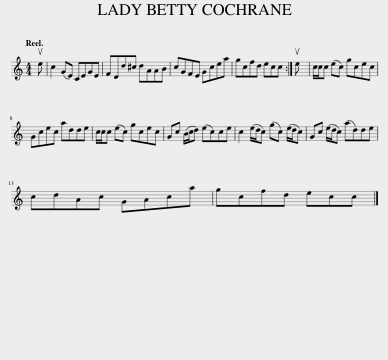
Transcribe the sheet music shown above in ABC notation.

X:1
L:1/8
Q:1/4=120
M:4/4
I:linebreak $
K:C
V:1 treble
V:1
 ue | c2 (GE) CEGE | FDd^c dAAB | cGFE Gcea | gcfd ecc :| %5
 ue | c/c/c (ec) gcec |$ Gcec adde | c/c/c (ec) gcec | Gc (B/c/d) (ec)ce | %10
 c2 (e/d/c) (gc) (e/d/c) | Gc (e/d/c) (ad)de |$ cdAc GAca | gcfd ecc |] %14
